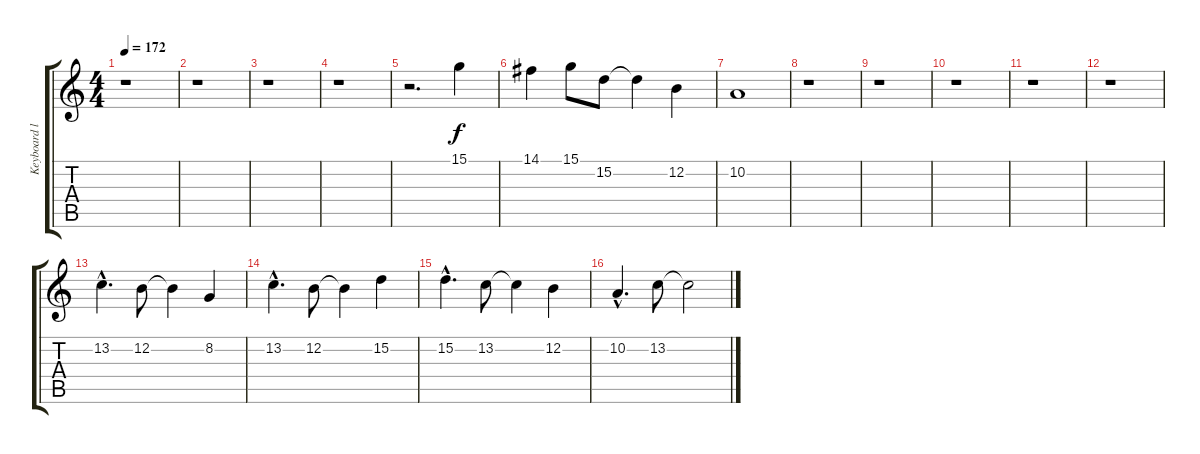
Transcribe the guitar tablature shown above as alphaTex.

\track ("Keyboard l" "Keyboard l") {instrument acousticgrandpiano}
\staff {score tabs}
\tuning (E4 B3 G3 D3 A2 E2) {hide}
\ts (4 4)
\tempo 172
\clef g2
\ks c
r.1{dy f} |
r.1 |
r.1 |
r.1 |
r.2{d} 15.1.4{instrument acousticgrandpiano} |
14.1.4 15.1.8 15.2.8 15.2{t}.4 12.2.4 |
10.2.1 |
r.1 |
r.1 |
r.1 |
r.1 |
r.1 |
13.2{hac}.4{d} 12.2.8 12.2{t}.4 8.2.4 |
13.2{hac}.4{d} 12.2.8 12.2{t}.4 15.2.4 |
15.2{hac}.4{d} 13.2.8 13.2{t}.4 12.2.4 |
10.2{hac}.4{d} 13.2.8 13.2{t}.2
